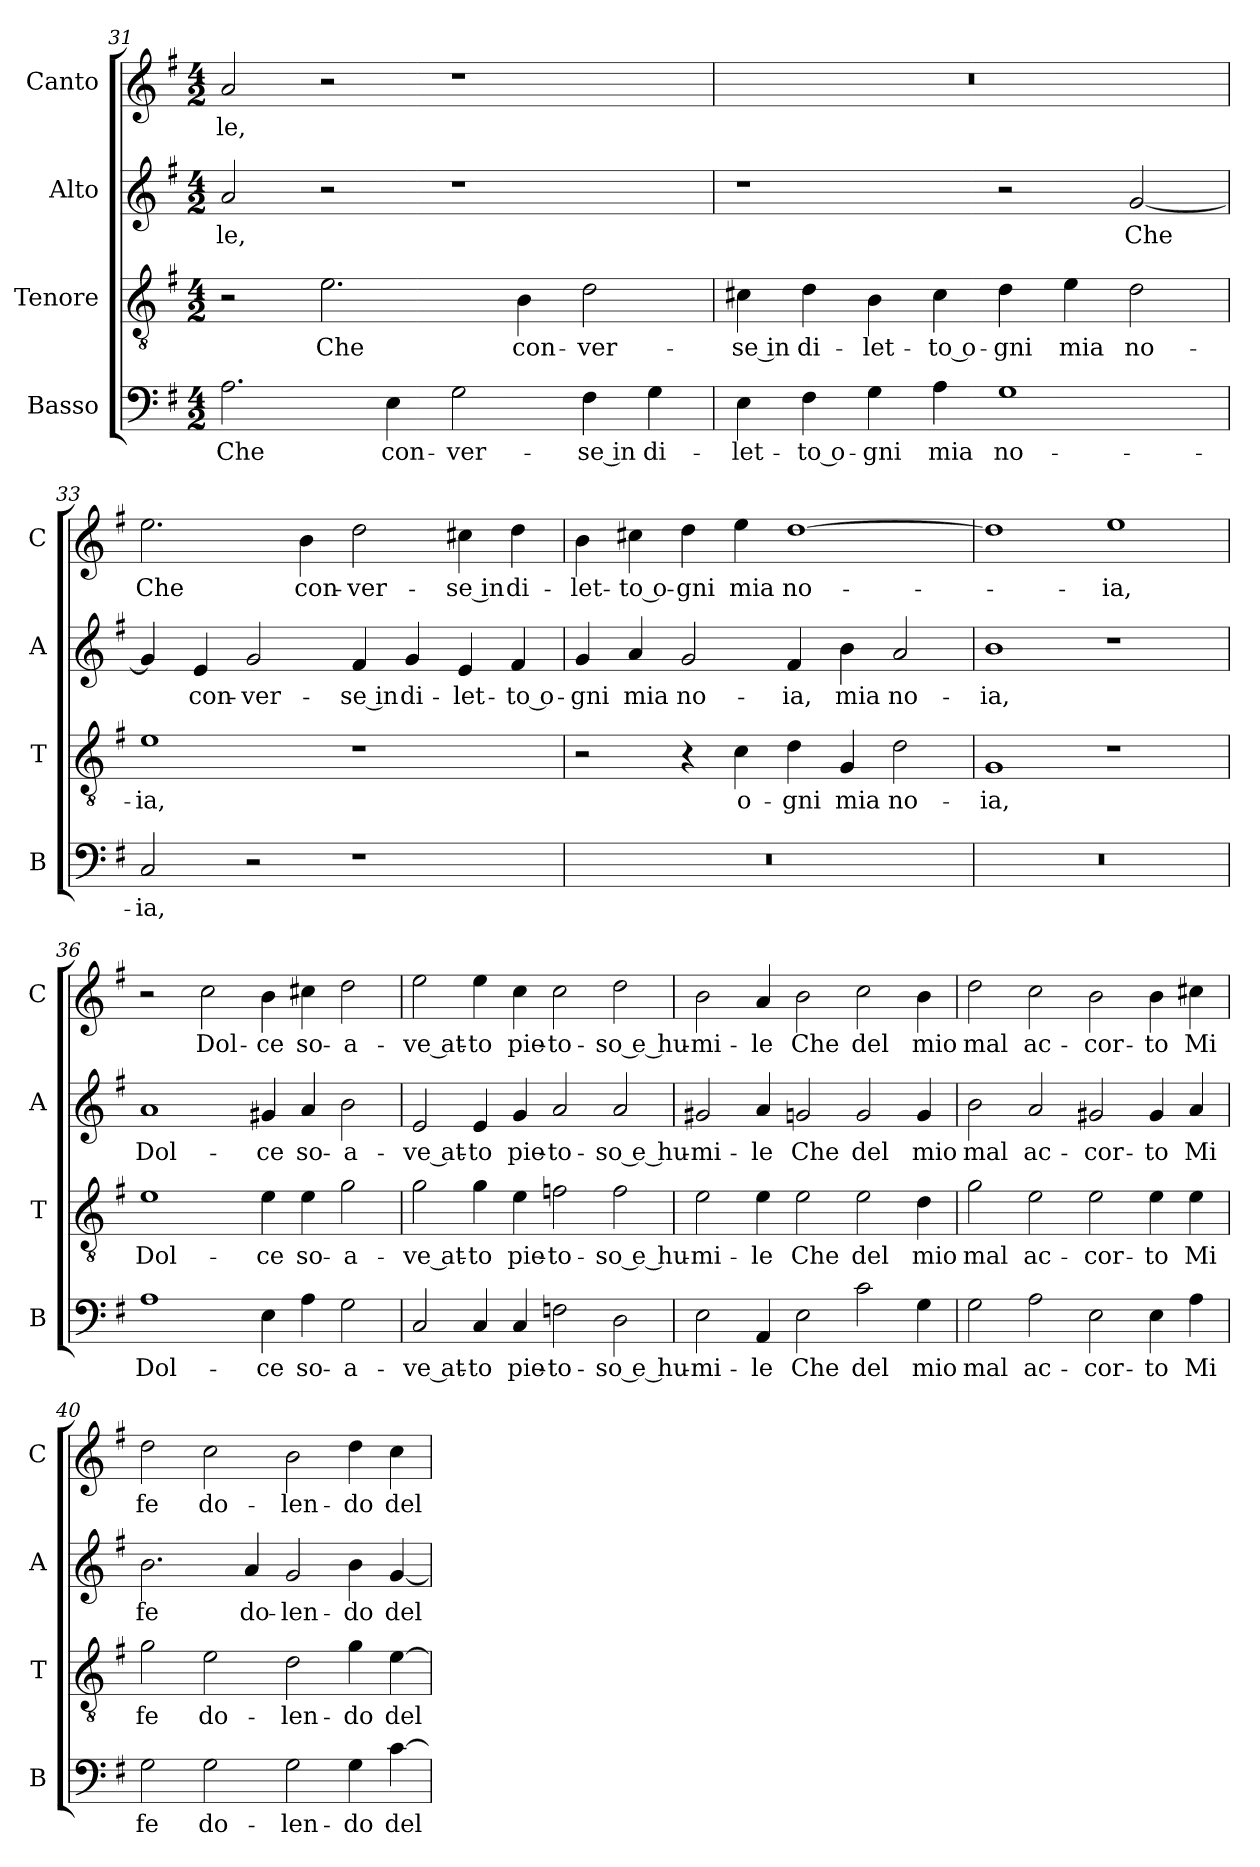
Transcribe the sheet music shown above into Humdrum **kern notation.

**kern	**text	**kern	**text	**kern	**text	**kern	**text
*part4	*part4	*part3	*part3	*part2	*part2	*part1	*part1
*staff4	*staff4	*staff3	*staff3	*staff2	*staff2	*staff1	*staff1
*I"Basso	*	*I"Tenore	*	*I"Alto	*	*I"Canto	*
*I'B	*	*I'T	*	*I'A	*	*I'C	*
*clefF4	*	*clefGv2	*	*clefG2	*	*clefG2	*
*k[f#]	*	*k[f#]	*	*k[f#]	*	*k[f#]	*
*G:	*	*G:	*	*G:	*	*G:	*
*M4/2	*	*M4/2	*	*M4/2	*	*M4/2	*
=31	=31	=31	=31	=31	=31	=31	=31
!	!LO:LY:b	!	!	!	!LO:LY:b	!	!LO:LY:b
2.A\	Che	2r	.	2a/	-le,	2a/	-le,
!	!	!	!LO:LY:b	!	!	!	!
.	.	2.e\	Che	2r	.	2r	.
!	!LO:LY:b	!	!	!	!	!	!
4E\	con-	.	.	.	.	.	.
!	!LO:LY:b	!	!	!	!	!	!
2G\	-ver-	.	.	1r	.	1r	.
!	!	!	!LO:LY:b	!	!	!	!
.	.	4B\	con-	.	.	.	.
!	!LO:LY:b	!	!LO:LY:b	!	!	!	!
4F#\	-se in	2d\	-ver-	.	.	.	.
!	!LO:LY:b	!	!	!	!	!	!
4G\	di-	.	.	.	.	.	.
=32	=32	=32	=32	=32	=32	=32	=32
!	!LO:LY:b	!	!LO:LY:b	!	!	!	!
4E\	-let-	4c#X\	-se in	1r	.	0r	.
!	!LO:LY:b	!	!LO:LY:b	!	!	!	!
4F#\	-to o-	4d\	di-	.	.	.	.
!	!LO:LY:b	!	!LO:LY:b	!	!	!	!
4G\	-gni	4B\	-let-	.	.	.	.
!	!LO:LY:b	!	!LO:LY:b	!	!	!	!
4A\	mia	4c#\	-to o-	.	.	.	.
!	!LO:LY:b	!	!LO:LY:b	!	!	!	!
1G	no-	4d\	-gni	2r	.	.	.
!	!	!	!LO:LY:b	!	!	!	!
.	.	4e\	mia	.	.	.	.
!	!	!	!LO:LY:b	!	!LO:LY:b	!	!
.	.	2d\	no-	[2g/	Che	.	.
!!LO:LB:g=z
=33	=33	=33	=33	=33	=33	=33	=33
!	!LO:LY:b	!	!LO:LY:b	!	!	!	!LO:LY:b
2C/	-ia,	1e	-ia,	4g/]	.	2.ee\	Che
!	!	!	!	!	!LO:LY:b	!	!
.	.	.	.	4e/	con-	.	.
!	!	!	!	!	!LO:LY:b	!	!
2r	.	.	.	2g/	-ver-	.	.
!	!	!	!	!	!	!	!LO:LY:b
.	.	.	.	.	.	4b\	con-
!	!	!	!	!	!LO:LY:b	!	!LO:LY:b
1r	.	1r	.	4f#/	-se in	2dd\	-ver-
!	!	!	!	!	!LO:LY:b	!	!
.	.	.	.	4g/	di-	.	.
!	!	!	!	!	!LO:LY:b	!	!LO:LY:b
.	.	.	.	4e/	-let-	4cc#X\	-se in
!	!	!	!	!	!LO:LY:b	!	!LO:LY:b
.	.	.	.	4f#/	-to o-	4dd\	di-
=34	=34	=34	=34	=34	=34	=34	=34
!	!	!	!	!	!LO:LY:b	!	!LO:LY:b
0r	.	2r	.	4g/	-gni	4b\	-let-
!	!	!	!	!	!LO:LY:b	!	!LO:LY:b
.	.	.	.	4a/	mia	4cc#X\	-to o-
!	!	!	!	!	!LO:LY:b	!	!LO:LY:b
.	.	4r	.	2g/	no-	4dd\	-gni
!	!	!	!LO:LY:b	!	!	!	!LO:LY:b
.	.	4c\	o-	.	.	4ee\	mia
!	!	!	!LO:LY:b	!	!LO:LY:b	!	!LO:LY:b
.	.	4d\	-gni	4f#/	-ia,	[1dd	no-
!	!	!	!LO:LY:b	!	!LO:LY:b	!	!
.	.	4G/	mia	4b\	mia	.	.
!	!	!	!LO:LY:b	!	!LO:LY:b	!	!
.	.	2d\	no-	2a/	no-	.	.
=35	=35	=35	=35	=35	=35	=35	=35
!	!	!	!LO:LY:b	!	!LO:LY:b	!	!
0r	.	1G	-ia,	1b	-ia,	1dd]	.
!	!	!	!	!	!	!	!LO:LY:b
.	.	1r	.	1r	.	1ee	-ia,
=36	=36	=36	=36	=36	=36	=36	=36
!	!LO:LY:b	!	!LO:LY:b	!	!LO:LY:b	!	!
1A	Dol-	1e	Dol-	1a	Dol-	2r	.
!	!	!	!	!	!	!	!LO:LY:b
.	.	.	.	.	.	2cc\	Dol-
!	!LO:LY:b	!	!LO:LY:b	!	!LO:LY:b	!	!LO:LY:b
4E\	-ce	4e\	-ce	4g#X/	-ce	4b\	-ce
!	!LO:LY:b	!	!LO:LY:b	!	!LO:LY:b	!	!LO:LY:b
4A\	so-	4e\	so-	4a/	so-	4cc#X\	so-
!	!LO:LY:b	!	!LO:LY:b	!	!LO:LY:b	!	!LO:LY:b
2G\	-a-	2g\	-a-	2b\	-a-	2dd\	-a-
!!LO:PB:g=z
=37	=37	=37	=37	=37	=37	=37	=37
!	!LO:LY:b	!	!LO:LY:b	!	!LO:LY:b	!	!LO:LY:b
2C/	-ve at-	2g\	-ve at-	2e/	-ve at-	2ee\	-ve at-
!	!LO:LY:b	!	!LO:LY:b	!	!LO:LY:b	!	!LO:LY:b
4C/	-to	4g\	-to	4e/	-to	4ee\	-to
!	!LO:LY:b	!	!LO:LY:b	!	!LO:LY:b	!	!LO:LY:b
4C/	pie-	4e\	pie-	4g/	pie-	4cc\	pie-
!	!LO:LY:b	!	!LO:LY:b	!	!LO:LY:b	!	!LO:LY:b
2Fn\	-to-	2fn\	-to-	2a/	-to-	2cc\	-to-
!	!LO:LY:b	!	!LO:LY:b	!	!LO:LY:b	!	!LO:LY:b
2D\	-so e hu-	2f\	-so e hu-	2a/	-so e hu-	2dd\	-so e hu-
=38	=38	=38	=38	=38	=38	=38	=38
!	!LO:LY:b	!	!LO:LY:b	!	!LO:LY:b	!	!LO:LY:b
2E\	-mi-	2e\	-mi-	2g#X/	-mi-	2b\	-mi-
!	!LO:LY:b	!	!LO:LY:b	!	!LO:LY:b	!	!LO:LY:b
4AA/	-le	4e\	-le	4a/	-le	4a/	-le
!	!LO:LY:b	!	!LO:LY:b	!	!LO:LY:b	!	!LO:LY:b
2E\	Che	2e\	Che	2gn/	Che	2b\	Che
!	!LO:LY:b	!	!LO:LY:b	!	!LO:LY:b	!	!LO:LY:b
2c\	del	2e\	del	2g/	del	2cc\	del
!	!LO:LY:b	!	!LO:LY:b	!	!LO:LY:b	!	!LO:LY:b
4G\	mio	4d\	mio	4g/	mio	4b\	mio
=39	=39	=39	=39	=39	=39	=39	=39
!	!LO:LY:b	!	!LO:LY:b	!	!LO:LY:b	!	!LO:LY:b
2G\	mal	2g\	mal	2b\	mal	2dd\	mal
!	!LO:LY:b	!	!LO:LY:b	!	!LO:LY:b	!	!LO:LY:b
2A\	ac-	2e\	ac-	2a/	ac-	2cc\	ac-
!	!LO:LY:b	!	!LO:LY:b	!	!LO:LY:b	!	!LO:LY:b
2E\	-cor-	2e\	-cor-	2g#X/	-cor-	2b\	-cor-
!	!LO:LY:b	!	!LO:LY:b	!	!LO:LY:b	!	!LO:LY:b
4E\	-to	4e\	-to	4g#/	-to	4b\	-to
!	!LO:LY:b	!	!LO:LY:b	!	!LO:LY:b	!	!LO:LY:b
4A\	Mi	4e\	Mi	4a/	Mi	4cc#X\	Mi
=40	=40	=40	=40	=40	=40	=40	=40
!	!LO:LY:b	!	!LO:LY:b	!	!LO:LY:b	!	!LO:LY:b
2G\	fe	2g\	fe	2.b\	fe	2dd\	fe
!	!LO:LY:b	!	!LO:LY:b	!	!	!	!LO:LY:b
2G\	do-	2e\	do-	.	.	2cc\	do-
!	!	!	!	!	!LO:LY:b	!	!
.	.	.	.	4a/	do-	.	.
!	!LO:LY:b	!	!LO:LY:b	!	!LO:LY:b	!	!LO:LY:b
2G\	-len-	2d\	-len-	2g/	-len-	2b\	-len-
!	!LO:LY:b	!	!LO:LY:b	!	!LO:LY:b	!	!LO:LY:b
4G\	-do	4g\	-do	4b\	-do	4dd\	-do
!	!LO:LY:b	!	!LO:LY:b	!	!LO:LY:b	!	!LO:LY:b
[4c\	del	[4e\	del	[4g/	del	4cc\	del
=	=	=	=	=	=	=	=
*-	*-	*-	*-	*-	*-	*-	*-
